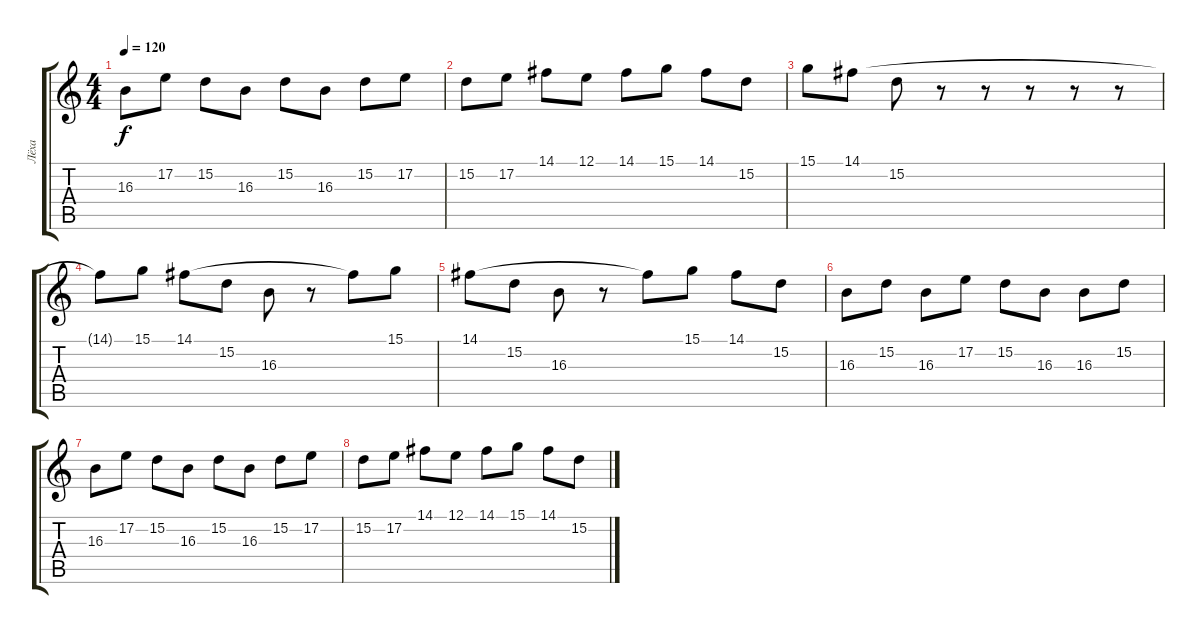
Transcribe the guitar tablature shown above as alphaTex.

\track ("Лёха" "Лёха") {instrument electricgrandpiano}
\staff {score tabs}
\tuning (E4 B3 G3 D3 A2 E2) {hide}
\ts (4 4)
\tempo 120
\clef g2
\ks c
16.3.8{dy f} 17.2.8 15.2.8 16.3.8 15.2.8 16.3.8 15.2.8 17.2.8 |
15.2.8 17.2.8 14.1.8 12.1.8 14.1.8 15.1.8 14.1.8 15.2.8 |
15.1.8 14.1.8 15.2.8 r.8 r.8 r.8 r.8 r.8 |
14.1{t}.8 15.1.8 14.1.8 15.2.8 16.3.8 r.8 14.1{t}.8 15.1.8 |
14.1.8 15.2.8 16.3.8 r.8 14.1{t}.8 15.1.8 14.1.8 15.2.8 |
16.3.8 15.2.8 16.3.8 17.2.8 15.2.8 16.3.8 16.3.8 15.2.8 |
16.3.8 17.2.8 15.2.8 16.3.8 15.2.8 16.3.8 15.2.8 17.2.8 |
15.2.8 17.2.8 14.1.8 12.1.8 14.1.8 15.1.8 14.1.8 15.2.8
